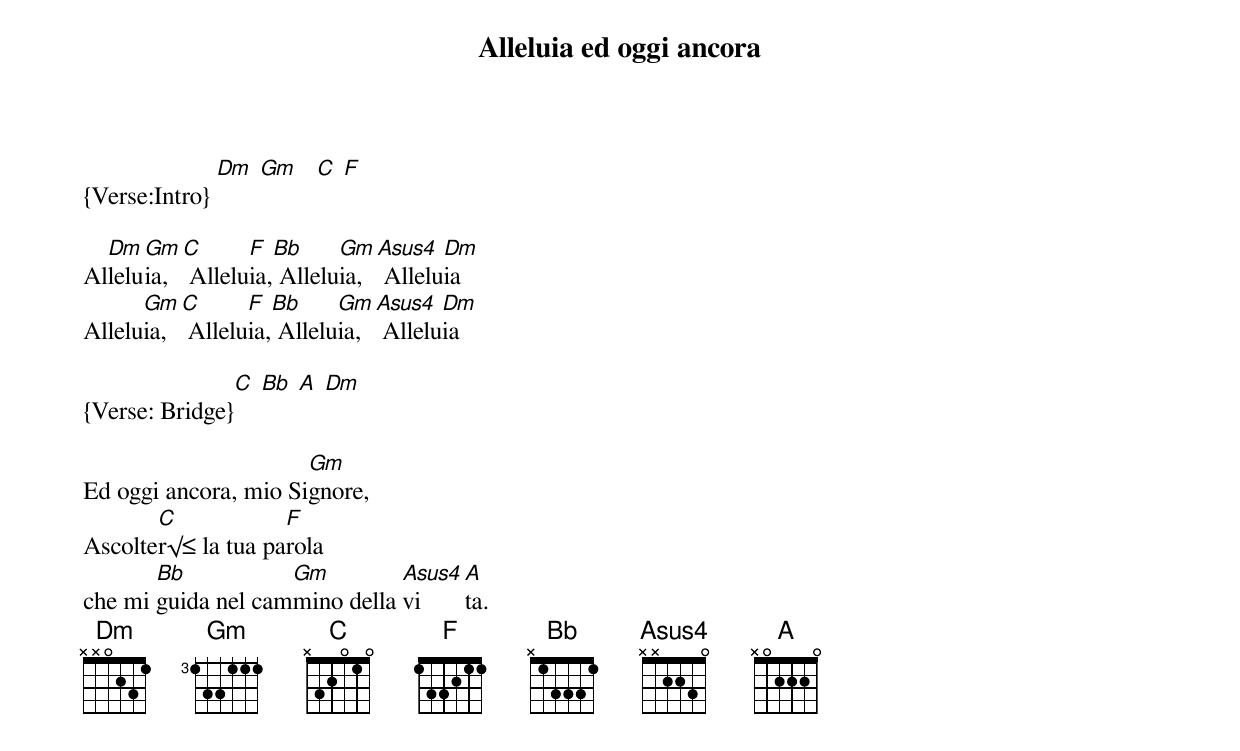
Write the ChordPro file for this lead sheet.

{title:Alleluia ed oggi ancora}

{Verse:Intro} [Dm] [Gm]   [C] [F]

Al[Dm]lelu[Gm]ia,[C] Allelu[F]ia,[Bb] Allelu[Gm]ia,[Asus4] Allelu[Dm]ia
Allelu[Gm]ia,[C] Allelu[F]ia,[Bb] Allelu[Gm]ia,[Asus4] Allelu[Dm]ia

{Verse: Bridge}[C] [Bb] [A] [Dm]

Ed oggi ancora, mio Si[Gm]gnore,
Ascolte[C]r√≤ la tua pa[F]rola
che mi [Bb]guida nel cam[Gm]mino della [Asus4]vi[A]ta.
